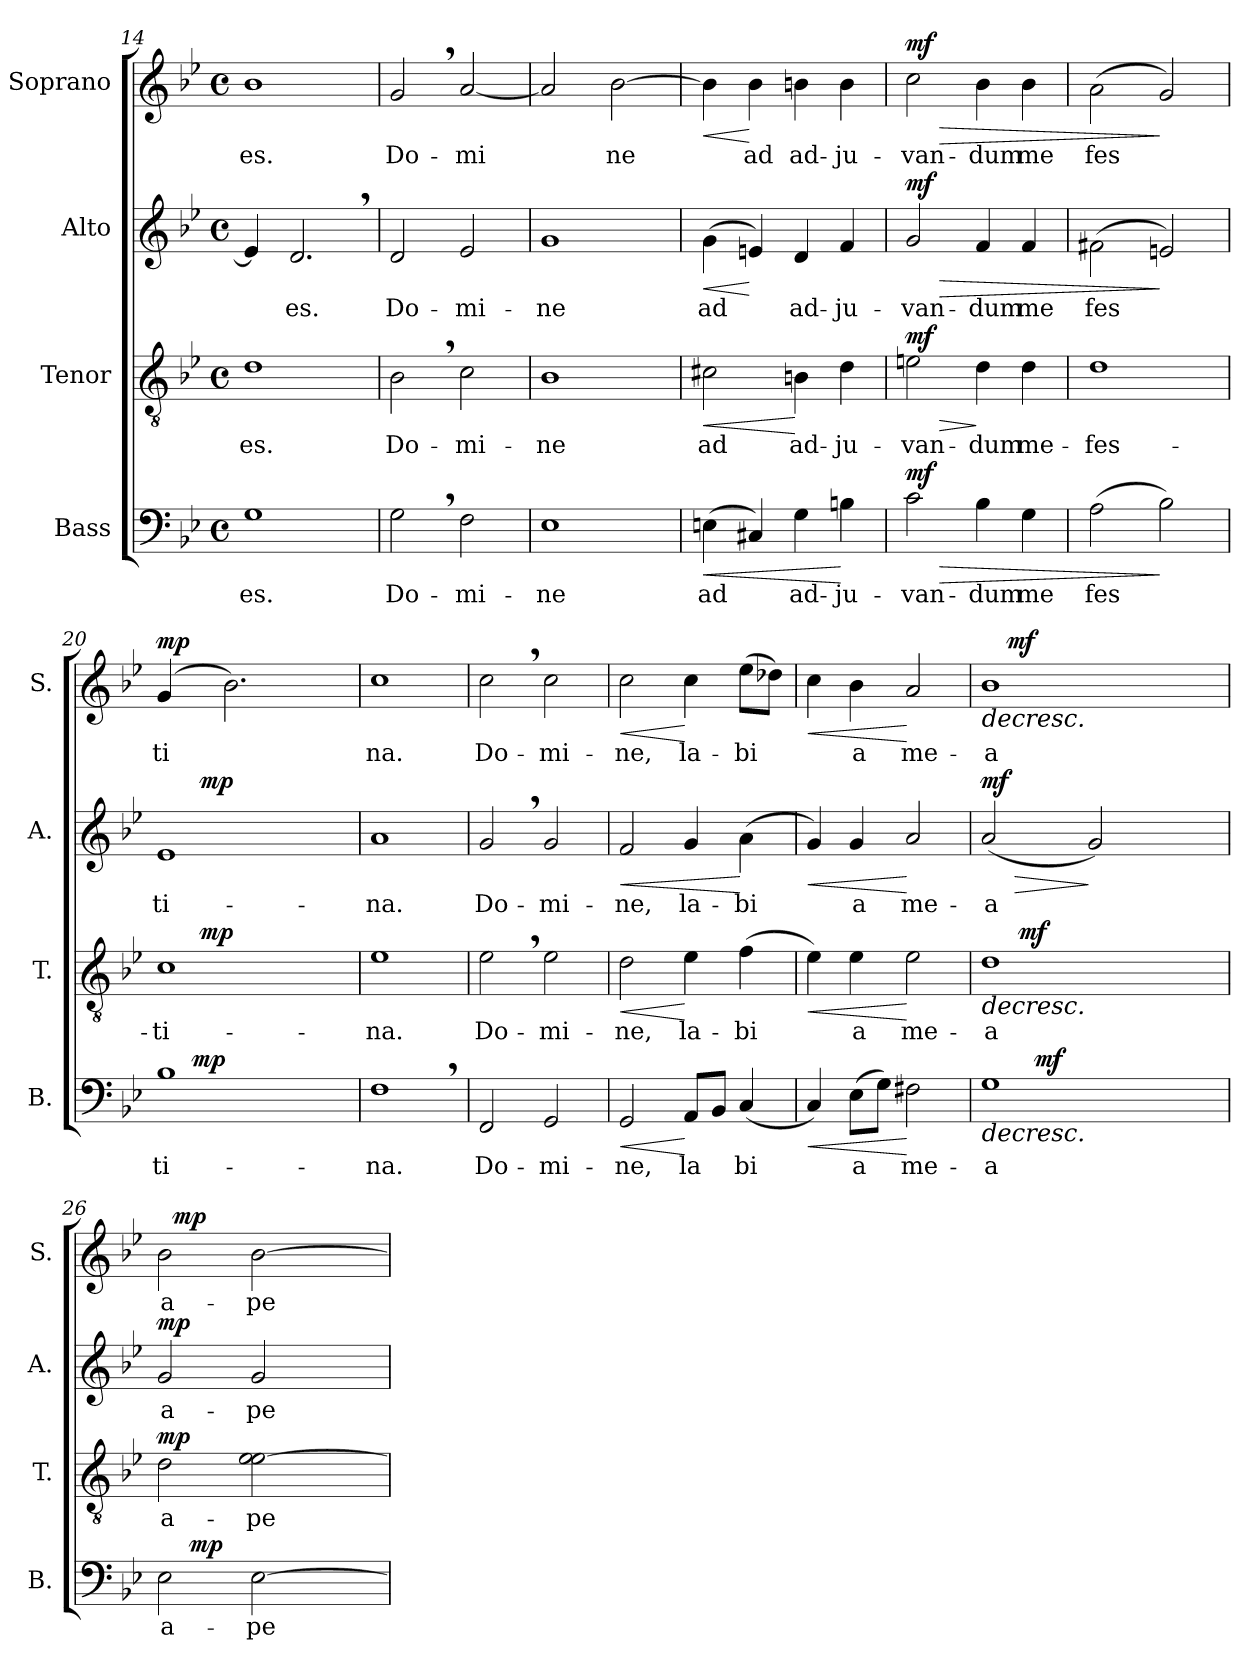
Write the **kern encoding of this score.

**kern	**text	**dynam	**kern	**text	**dynam	**kern	**text	**dynam	**kern	**text	**dynam
*part4	*part4	*part4	*part3	*part3	*part3	*part2	*part2	*part2	*part1	*part1	*part1
*staff4	*staff4	*staff4	*staff3	*staff3	*staff3	*staff2	*staff2	*staff2	*staff1	*staff1	*staff1
*I"Bass	*	*	*I"Tenor	*	*	*I"Alto	*	*	*I"Soprano	*	*
*I'B.	*	*	*I'T.	*	*	*I'A.	*	*	*I'S.	*	*
*clefF4	*	*	*clefGv2	*	*	*clefG2	*	*	*clefG2	*	*
*k[b-e-]	*	*	*k[b-e-]	*	*	*k[b-e-]	*	*	*k[b-e-]	*	*
*B-:	*	*	*B-:	*	*	*B-:	*	*	*B-:	*	*
*M4/4	*	*	*M4/4	*	*	*M4/4	*	*	*M4/4	*	*
*met(c)	*	*	*met(c)	*	*	*met(c)	*	*	*met(c)	*	*
=14	=14	=14	=14	=14	=14	=14	=14	=14	=14	=14	=14
!	!LO:LY:b:cj	!	!	!LO:LY:b:cj	!	!	!LO:LY:b:cj	!	!	!LO:LY:b:cj	!
1G	-es.	.	1d	-es.	.	4e-/]	--	.	1b-	-es.	.
!	!	!	!	!	!	!	!LO:LY:b:cj	!	!	!	!
.	.	.	.	.	.	2.d,>/	-es.	.	.	.	.
=15	=15	=15	=15	=15	=15	=15	=15	=15	=15	=15	=15
!	!LO:LY:b:cj	!	!	!LO:LY:b:cj	!	!	!LO:LY:b:cj	!	!	!LO:LY:b:cj	!
2G,>\	Do-	.	2B-,>\	Do-	.	2d/	Do-	.	2g,>/	Do-	.
!	!LO:LY:b:cj	!	!	!LO:LY:b:cj	!	!	!LO:LY:b:cj	!	!	!LO:LY:b:cj	!
2F\	-mi-	.	2c\	-mi-	.	2e-/	-mi-	.	[<2a/	-mi-	.
=16	=16	=16	=16	=16	=16	=16	=16	=16	=16	=16	=16
!	!LO:LY:b:cj	!	!	!LO:LY:b:cj	!	!	!LO:LY:b:cj	!	!	!LO:LY:b:cj	!
1E-	-ne	.	1B-	-ne	.	1g	-ne	.	2a/]	--	.
!	!	!	!	!	!	!	!	!	!	!LO:LY:b:cj	!
.	.	.	.	.	.	.	.	.	[>2b-\	-ne	.
!!LO:PB:g=z
=17	=17	=17	=17	=17	=17	=17	=17	=17	=17	=17	=17
!	!LO:LY:b:cj	!LO:HP:b	!	!LO:LY:b:cj	!LO:HP:b	!	!LO:LY:b:cj	!LO:HP:b	!	!LO:LY:a:cj	!LO:HP:b
(>4En\	ad	<	2c#X\	ad	<	(>4g\	ad	<	4b-\]	.	<
!	!LO:LY:b:cj	!	!	!	!	!	!LO:LY:b:cj	!	!	!LO:LY:a:cj	!
4C#X/)	.	.	.	.	.	4en/)	.	[	4b-\	ad	[
!	!LO:LY:b:cj	!	!	!LO:LY:b:cj	!	!	!LO:LY:b:cj	!	!	!LO:LY:a:cj	!
4G\	ad-	.	4Bn\	ad-	[	4d/	ad-	.	4bn\	ad-	.
!	!LO:LY:b:cj	!	!	!LO:LY:b:cj	!	!	!LO:LY:b:cj	!	!	!LO:LY:a:cj	!
4Bn\	-ju-	[	4d\	-ju-	.	4f/	-ju-	.	4b\	-ju-	.
=18	=18	=18	=18	=18	=18	=18	=18	=18	=18	=18	=18
!	!LO:LY:b:cj	!LO:HP:b	!	!LO:LY:b:cj	!LO:HP:b	!	!LO:LY:b:cj	!LO:HP:b	!	!LO:LY:a:cj	!LO:HP:b
!	!	!LO:DY:n=1:a	!	!	!LO:DY:n=1:a	!	!	!LO:DY:n=1:a	!	!	!LO:DY:n=1:a
2c\	-van-	> mf	2en\	-van-	> mf	2g/	-van-	> mf	2cc\	-van-	> mf
!	!LO:LY:b:cj	!	!	!LO:LY:b:cj	!	!	!LO:LY:b:cj	!	!	!LO:LY:a:cj	!
4B-\	-dum	.	4d\	-dum	]	4f/	-dum	.	4b-\	-dum	.
!	!LO:LY:b:cj	!	!	!LO:LY:b:cj	!	!	!LO:LY:b:cj	!	!	!LO:LY:a:cj	!
4G\	me	.	4d\	me-	.	4f/	me	.	4b-\	me	.
=19	=19	=19	=19	=19	=19	=19	=19	=19	=19	=19	=19
!	!LO:LY:b:cj	!	!	!LO:LY:b:cj	!	!	!LO:LY:b:cj	!	!	!LO:LY:a:cj	!
(>2A\	fes-	.	1d	-fes-	.	(>2f#X\	fes-	.	(>2a\	fes-	.
!	!LO:LY:b:cj	!	!	!	!	!	!LO:LY:b:cj	!	!	!LO:LY:a:cj	!
2B-\)	--	]	.	.	.	2en/)	--	]	2g/)	--	]
=20	=20	=20	=20	=20	=20	=20	=20	=20	=20	=20	=20
!	!LO:LY:b:cj	!	!	!LO:LY:b:cj	!	!	!LO:LY:b:cj	!	!	!LO:LY:a:cj	!LO:DY:a
*^	*	*	*^	*	*	*^	*	*	*	*	*
1B-	8ryy	-ti-	.	1c	8ryy	-ti-	.	1e-	8ryy	-ti-	.	(>4g/	-ti-	mp
.	64ryy	.	.	.	32ryy	.	.	.	32ryy	.	.	.	.	.
!	!	!	!LO:DY:a	!	!	!	!	!	!	!	!	!	!	!
.	2ryy	.	mp	.	.	.	.	.	.	.	.	.	.	.
!	!	!	!	!	!	!	!LO:DY:a	!	!	!	!LO:DY:a	!	!	!
.	.	.	.	.	2ryy	.	mp	.	2ryy	.	mp	.	.	.
!	!	!	!	!	!	!	!	!	!	!	!	!	!LO:LY:a:cj	!
.	.	.	.	.	.	.	.	.	.	.	.	2.b-\)	--	.
.	4ryy	.	.	.	.	.	.	.	.	.	.	.	.	.
.	.	.	.	.	4ryy	.	.	.	4ryy	.	.	.	.	.
.	16..ryy	.	.	.	.	.	.	.	.	.	.	.	.	.
.	.	.	.	.	16.ryy	.	.	.	16.ryy	.	.	.	.	.
=21	=21	=21	=21	=21	=21	=21	=21	=21	=21	=21	=21	=21	=21	=21
!	!	!LO:LY:b:cj	!	!	!	!LO:LY:b:cj	!	!	!	!LO:LY:b:cj	!	!	!LO:LY:a:cj	!
*v	*v	*	*	*	*	*	*	*v	*v	*	*	*	*	*
*	*	*	*v	*v	*	*	*	*	*	*	*	*
1F,>	-na.	.	1e-	-na.	.	1a	-na.	.	1cc	-na.	.
=22	=22	=22	=22	=22	=22	=22	=22	=22	=22	=22	=22
!	!LO:LY:b:cj	!	!	!LO:LY:b:cj	!	!	!LO:LY:b:cj	!	!	!LO:LY:a:cj	!
2FF/	Do-	.	2e-,>\	Do-	.	2g,>/	Do-	.	2cc,>\	Do-	.
!	!LO:LY:b:cj	!	!	!LO:LY:b:cj	!	!	!LO:LY:b:cj	!	!	!LO:LY:a:cj	!
2GG/	-mi-	.	2e-\	-mi-	.	2g/	-mi-	.	2cc\	-mi-	.
=23	=23	=23	=23	=23	=23	=23	=23	=23	=23	=23	=23
!	!LO:LY:b:cj	!LO:HP:b	!	!LO:LY:b:cj	!LO:HP:b	!	!LO:LY:b:cj	!LO:HP:b	!	!LO:LY:a:cj	!LO:HP:b
2GG/	-ne,	<	2d\	-ne,	<	2f/	-ne,	<	2cc\	-ne,	<
!	!LO:LY:b:cj	!	!	!LO:LY:b:cj	!	!	!LO:LY:b:cj	!	!	!LO:LY:a:cj	!
8AA/L	la-	[	4e-\	la-	[	4g/	la-	.	4cc\	la-	[
!	!LO:LY:b:cj	!	!	!	!	!	!	!	!	!	!
8BB-/J	--	.	.	.	.	.	.	.	.	.	.
!	!LO:LY:b:cj	!	!	!LO:LY:b:cj	!	!	!LO:LY:b:cj	!	!	!LO:LY:a:cj	!
(<4C/	-bi	.	(>4f\	-bi	.	(>4a\	-bi	[	(>8ee-\L	-bi-	.
!	!	!	!	!	!	!	!	!	!	!LO:LY:a:cj	!
.	.	.	.	.	.	.	.	.	8dd-X\J)	--	.
!!LO:LB:g=z
=24	=24	=24	=24	=24	=24	=24	=24	=24	=24	=24	=24
!	!LO:LY:b:cj	!LO:HP:b	!	!LO:LY:b:cj	!LO:HP:b	!	!LO:LY:b:cj	!LO:HP:b	!	!LO:LY:b:cj	!LO:HP:b
4C/)	.	<	4e-\)	.	<	4g/)	.	<	4cc\	--	<
!	!LO:LY:b:cj	!	!	!LO:LY:b:cj	!	!	!LO:LY:b:cj	!	!	!LO:LY:b:cj	!
(>8E-\L	a	.	4e-\	a	.	4g/	a	.	4b-\	-a	.
!	!LO:LY:b:cj	!	!	!	!	!	!	!	!	!	!
8G\J)	.	.	.	.	.	.	.	.	.	.	.
!	!LO:LY:b:cj	!	!	!LO:LY:b:cj	!	!	!LO:LY:b:cj	!	!	!LO:LY:b:cj	!
2F#X\	me-	[	2e-\	me-	[	2a/	me-	[	2a/	me-	[
=25	=25	=25	=25	=25	=25	=25	=25	=25	=25	=25	=25
!	!LO:LY:b:cj	!LO:HP:b	!	!LO:LY:b:cj	!LO:HP:b	!	!LO:LY:b:cj	!LO:HP:b	!	!LO:LY:b:cj	!LO:HP:b
!	!	!	!	!	!	!	!	!LO:DY:n=1:a	!	!	!
*^	*	*	*^	*	*	*	*	*	*^	*	*
1G	8ryy	-a	>	1d	16..ryy	-a	>	(>2a/	-a	> mf	1b-	16ryy	-a	>
.	.	.	.	.	.	.	.	.	.	.	.	64ryy	.	.
!	!	!	!	!	!	!	!	!	!	!	!	!	!	!LO:DY:a
.	.	.	.	.	.	.	.	.	.	.	.	2ryy	.	mf
!	!	!	!	!	!	!	!LO:DY:a	!	!	!	!	!	!	!
.	.	.	.	.	2ryy	.	mf	.	.	.	.	.	.	.
.	64ryy	.	.	.	.	.	.	.	.	.	.	.	.	.
!	!	!	!LO:DY:a	!	!	!	!	!	!	!	!	!	!	!
.	2ryy	.	mf	.	.	.	.	.	.	.	.	.	.	.
!	!	!	!	!	!	!	!	!	!LO:LY:b:cj	!	!	!	!	!
.	.	.	.	.	.	.	.	2g/)	.	]	.	.	.	.
.	.	.	.	.	.	.	.	.	.	.	.	4ryy	.	.
.	.	.	.	.	4ryy	.	.	.	.	.	.	.	.	.
.	4ryy	.	.	.	.	.	.	.	.	.	.	.	.	.
.	.	.	.	.	.	.	.	.	.	.	.	8ryy	.	.
.	.	.	.	.	8ryy	.	.	.	.	.	.	.	.	.
.	16..ryy	.	.	.	.	.	.	.	.	.	.	.	.	.
.	.	.	.	.	.	.	.	.	.	.	.	32.ryy	.	.
.	.	.	.	.	64ryy	.	.	.	.	.	.	.	.	.
.	.	.	]	.	.	.	]	.	.	.	.	.	.	]
=26	=26	=26	=26	=26	=26	=26	=26	=26	=26	=26	=26	=26	=26	=26
!	!	!LO:LY:b:cj	!	!	!	!LO:LY:b:cj	!LO:DY:a	!	!LO:LY:b:cj	!LO:DY:a	!	!	!LO:LY:b:cj	!
*	*	*	*	*v	*v	*	*	*	*	*	*	*	*	*
2E-\	16ryy	a-	.	2d\	a-	mp	2g/	a-	mp	2b-\	32.ryy	a-	.
!	!	!	!	!	!	!	!	!	!	!	!	!	!LO:DY:a
.	.	.	.	.	.	.	.	.	.	.	2ryy	.	mp
.	64ryy	.	.	.	.	.	.	.	.	.	.	.	.
!	!	!	!LO:DY:a	!	!	!	!	!	!	!	!	!	!
.	2ryy	.	mp	.	.	.	.	.	.	.	.	.	.
!	!	!LO:LY:b:cj	!	!	!LO:LY:b:cj	!	!	!LO:LY:b:cj	!	!	!	!LO:LY:b:cj	!
[>2E-\	.	-pe-	.	2e-\ [>2e-\	-pe-	.	2g/	-pe-	.	[>2b-\	.	-pe-	.
.	.	.	.	.	.	.	.	.	.	.	4ryy	.	.
.	4ryy	.	.	.	.	.	.	.	.	.	.	.	.
.	.	.	.	.	.	.	.	.	.	.	8ryy	.	.
.	8ryy	.	.	.	.	.	.	.	.	.	.	.	.
.	.	.	.	.	.	.	.	.	.	.	16ryy	.	.
.	32.ryy	.	.	.	.	.	.	.	.	.	.	.	.
.	.	.	.	.	.	.	.	.	.	.	64ryy	.	.
*v	*v	*	*	*	*	*	*	*	*	*v	*v	*	*
=	=	=	=	=	=	=	=	=	=	=	=
*-	*-	*-	*-	*-	*-	*-	*-	*-	*-	*-	*-
